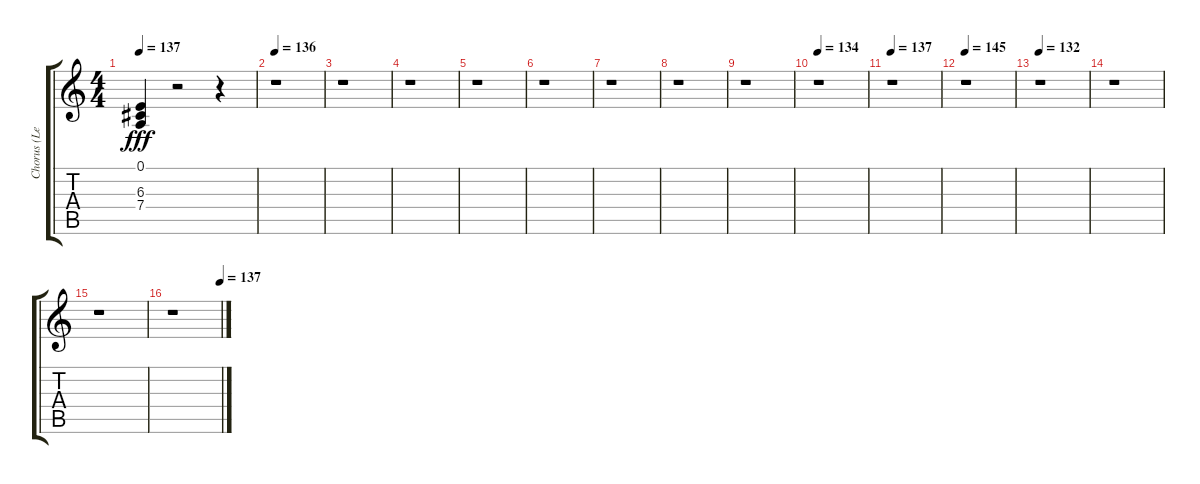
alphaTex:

\track ("Chorus (Left)" "Chorus (Le") {instrument synthvoice}
\staff {score tabs}
\tuning (E4 B3 G3 D3 A2 E2) {hide}
\ts (4 4)
\tempo 137
\clef g2
\ks c
(0.1 6.3 7.4).4{dy fff} r.2 r.4 |
\tempo 136
r.1 |
r.1 |
r.1 |
r.1 |
r.1 |
r.1 |
r.1 |
r.1 |
\tempo 134
r.1 |
\tempo 137
r.1 |
\tempo 145
r.1 |
\tempo 132
r.1 |
r.1 |
r.1 |
\tempo (137 0.99375)
r.1
